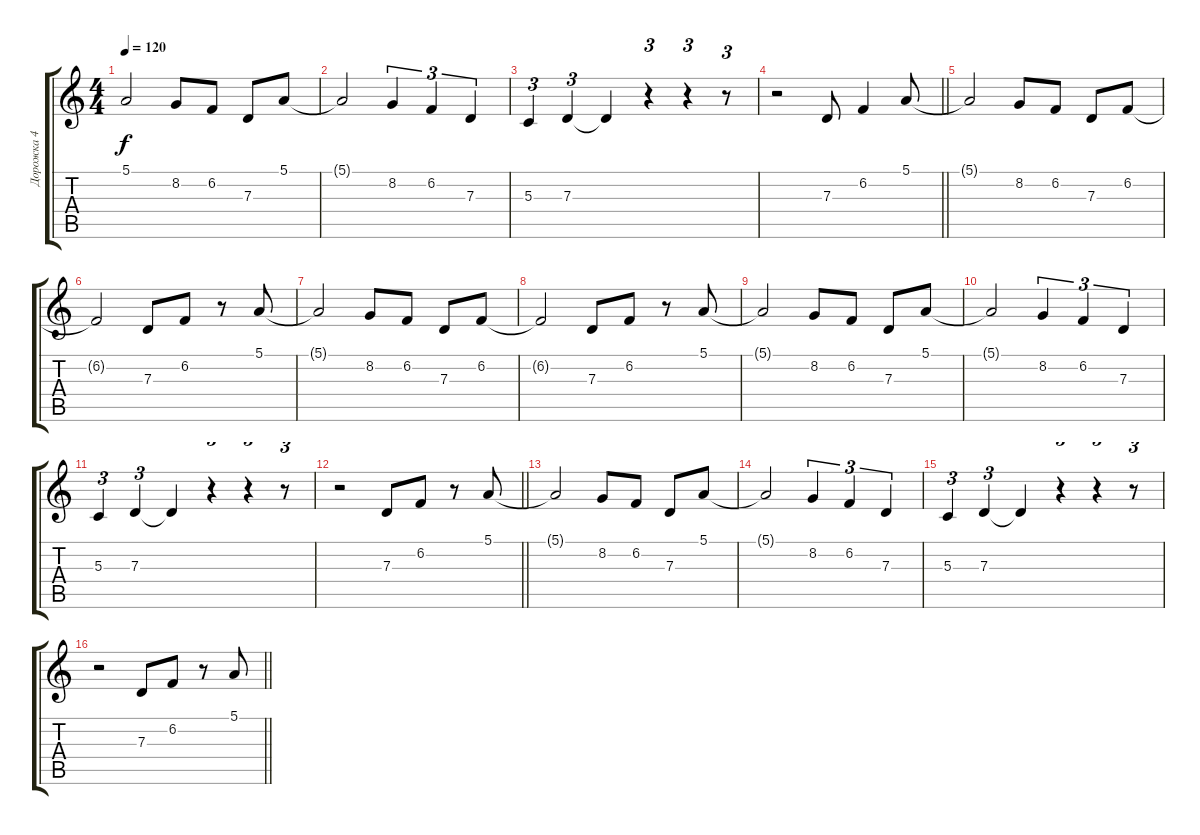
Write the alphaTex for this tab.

\track ("Дорожка 4" "Дорожка 4") {instrument tenorsax}
\staff {score tabs}
\tuning (E4 B3 G3 D3 A2 E2) {hide}
\ts (4 4)
\tempo 120
\clef g2
\ks c
5.1{t}.2{dy f} 8.2.8 6.2.8 7.3.8 5.1.8 |
5.1{t}.2 8.2.4{tu (3 2)} 6.2.4{tu (3 2)} 7.3.4{tu (3 2)} |
5.3.4{tu (3 2)} 7.3.4{tu (3 2)} 7.3{t}.4 r.4{tu (3 2)} r.4{tu (3 2)} r.8{tu (3 2)} |
\barLineRight lightlight
r.2 7.3.8 6.2.4 5.1.8 |
5.1{t}.2 8.2.8 6.2.8 7.3.8 6.2.8 |
6.2{t}.2 7.3.8 6.2.8 r.8 5.1.8 |
5.1{t}.2 8.2.8 6.2.8 7.3.8 6.2.8 |
6.2{t}.2 7.3.8 6.2.8 r.8 5.1.8 |
5.1{t}.2 8.2.8 6.2.8 7.3.8 5.1.8 |
5.1{t}.2 8.2.4{tu (3 2)} 6.2.4{tu (3 2)} 7.3.4{tu (3 2)} |
5.3.4{tu (3 2)} 7.3.4{tu (3 2)} 7.3{t}.4 r.4{tu (3 2)} r.4{tu (3 2)} r.8{tu (3 2)} |
\barLineRight lightlight
r.2 7.3.8 6.2.8 r.8 5.1.8 |
5.1{t}.2 8.2.8 6.2.8 7.3.8 5.1.8 |
5.1{t}.2 8.2.4{tu (3 2)} 6.2.4{tu (3 2)} 7.3.4{tu (3 2)} |
5.3.4{tu (3 2)} 7.3.4{tu (3 2)} 7.3{t}.4 r.4{tu (3 2)} r.4{tu (3 2)} r.8{tu (3 2)} |
\barLineRight lightlight
r.2 7.3.8 6.2.8 r.8 5.1.8
